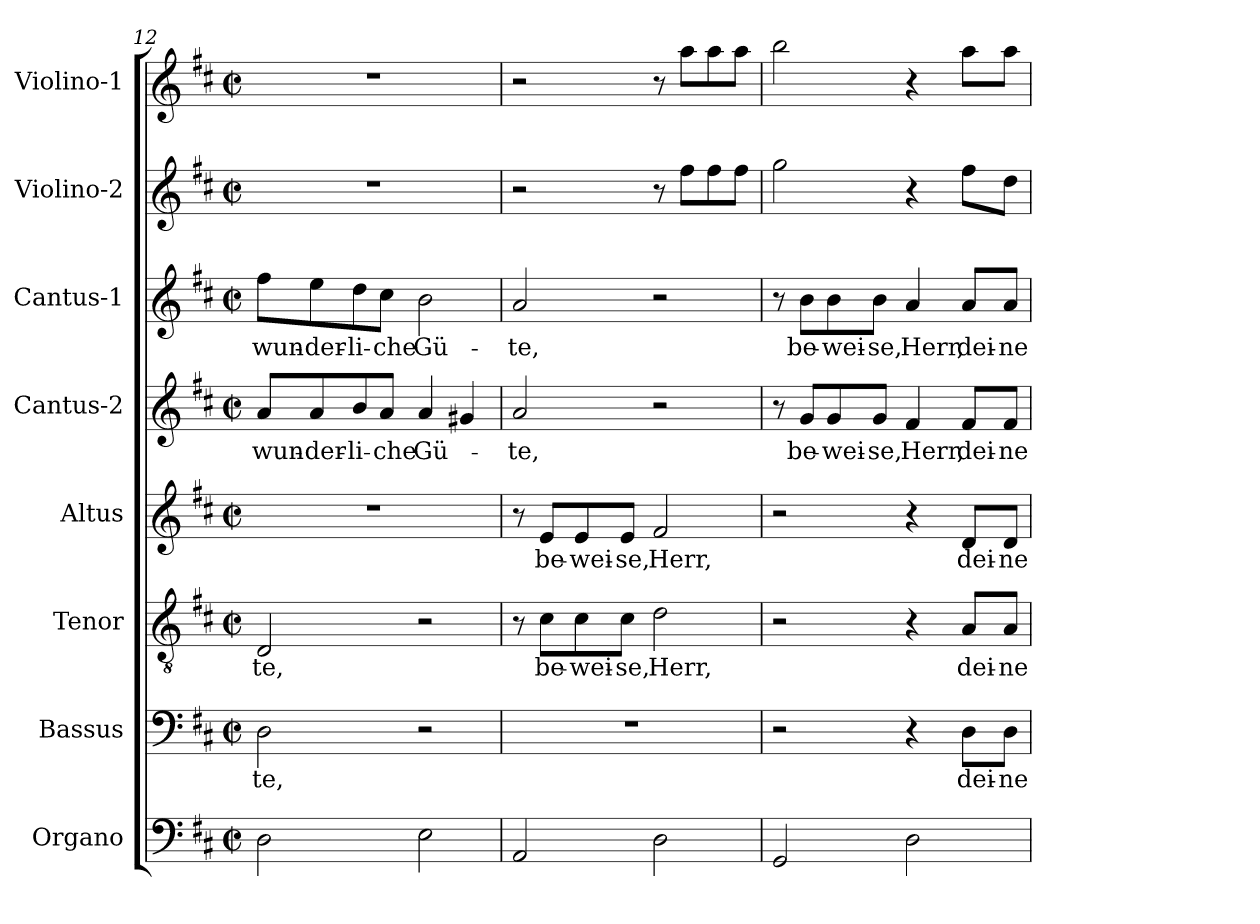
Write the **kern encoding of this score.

**kern	**kern	**text	**kern	**text	**kern	**text	**kern	**text	**kern	**text	**kern	**kern
*part8	*part7	*part7	*part6	*part6	*part5	*part5	*part4	*part4	*part3	*part3	*part2	*part1
*staff8	*staff7	*staff7	*staff6	*staff6	*staff5	*staff5	*staff4	*staff4	*staff3	*staff3	*staff2	*staff1
*I"Organo	*I"Bassus	*	*I"Tenor	*	*I"Altus	*	*I"Cantus-2	*	*I"Cantus-1	*	*I"Violino-2	*I"Violino-1
*I'Og	*I'B	*	*I'T	*	*I'A	*	*I'C2	*	*I'C1	*	*I'V2	*I'V1
*clefF4	*clefF4	*	*clefGv2	*	*clefG2	*	*clefG2	*	*clefG2	*	*clefG2	*clefG2
*k[f#c#]	*k[f#c#]	*	*k[f#c#]	*	*k[f#c#]	*	*k[f#c#]	*	*k[f#c#]	*	*k[f#c#]	*k[f#c#]
*D:	*D:	*	*D:	*	*D:	*	*D:	*	*D:	*	*D:	*D:
*M2/2	*M2/2	*	*M2/2	*	*M2/2	*	*M2/2	*	*M2/2	*	*M2/2	*M2/2
*met(c|)	*met(c|)	*	*met(c|)	*	*met(c|)	*	*met(c|)	*	*met(c|)	*	*met(c|)	*met(c|)
=12	=12	=12	=12	=12	=12	=12	=12	=12	=12	=12	=12	=12
!	!	!LO:LY:b	!	!	!	!	!	!	!	!	!	!
!	!	!	!	!LO:LY:b	!	!	!	!	!	!	!	!
!	!	!	!	!	!	!	!	!LO:LY:b	!	!	!	!
!	!	!	!	!	!	!	!	!	!	!LO:LY:b	!	!
2D\	2D\	-te,	2D/	-te,	1r	.	8a/L	wun-	8ff#\L	wun-	1r	1r
!	!	!	!	!	!	!	!	!LO:LY:b	!	!	!	!
!	!	!	!	!	!	!	!	!	!	!LO:LY:b	!	!
.	.	.	.	.	.	.	8a/	-der-	8ee\	-der-	.	.
!	!	!	!	!	!	!	!	!LO:LY:b	!	!	!	!
!	!	!	!	!	!	!	!	!	!	!LO:LY:b	!	!
.	.	.	.	.	.	.	8b/	-li-	8dd\	-li-	.	.
!	!	!	!	!	!	!	!	!LO:LY:b	!	!	!	!
!	!	!	!	!	!	!	!	!	!	!LO:LY:b	!	!
.	.	.	.	.	.	.	8a/J	-che	8cc#\J	-che	.	.
!	!	!	!	!	!	!	!	!LO:LY:b	!	!	!	!
!	!	!	!	!	!	!	!	!	!	!LO:LY:b	!	!
2E\	2r	.	2r	.	.	.	4a/	Gü-	2b\	Gü-	.	.
.	.	.	.	.	.	.	4g#X/	.	.	.	.	.
!!LO:LB:g=z
=13	=13	=13	=13	=13	=13	=13	=13	=13	=13	=13	=13	=13
!	!	!	!	!	!	!	!	!LO:LY:b	!	!	!	!
!	!	!	!	!	!	!	!	!	!	!LO:LY:b	!	!
2AA/	1r	.	8r	.	8r	.	2a/	-te,	2a/	-te,	2r	2r
!	!	!	!	!LO:LY:b	!	!	!	!	!	!	!	!
!	!	!	!	!	!	!LO:LY:b	!	!	!	!	!	!
.	.	.	8c#\L	be-	8e/L	be-	.	.	.	.	.	.
!	!	!	!	!LO:LY:b	!	!	!	!	!	!	!	!
!	!	!	!	!	!	!LO:LY:b	!	!	!	!	!	!
.	.	.	8c#\	-wei-	8e/	-wei-	.	.	.	.	.	.
!	!	!	!	!LO:LY:b	!	!	!	!	!	!	!	!
!	!	!	!	!	!	!LO:LY:b	!	!	!	!	!	!
.	.	.	8c#\J	-se,	8e/J	-se,	.	.	.	.	.	.
!	!	!	!	!LO:LY:b	!	!	!	!	!	!	!	!
!	!	!	!	!	!	!LO:LY:b	!	!	!	!	!	!
2D\	.	.	2d\	Herr,	2f#/	Herr,	2r	.	2r	.	8r	8r
.	.	.	.	.	.	.	.	.	.	.	8ff#\L	8aa\L
.	.	.	.	.	.	.	.	.	.	.	8ff#\	8aa\
.	.	.	.	.	.	.	.	.	.	.	8ff#\J	8aa\J
=14	=14	=14	=14	=14	=14	=14	=14	=14	=14	=14	=14	=14
2GG/	2r	.	2r	.	2r	.	8r	.	8r	.	2gg\	2bb\
!	!	!	!	!	!	!	!	!LO:LY:b	!	!	!	!
!	!	!	!	!	!	!	!	!	!	!LO:LY:b	!	!
.	.	.	.	.	.	.	8g/L	be-	8b\L	be-	.	.
!	!	!	!	!	!	!	!	!LO:LY:b	!	!	!	!
!	!	!	!	!	!	!	!	!	!	!LO:LY:b	!	!
.	.	.	.	.	.	.	8g/	-wei-	8b\	-wei-	.	.
!	!	!	!	!	!	!	!	!LO:LY:b	!	!	!	!
!	!	!	!	!	!	!	!	!	!	!LO:LY:b	!	!
.	.	.	.	.	.	.	8g/J	-se,	8b\J	-se,	.	.
!	!	!	!	!	!	!	!	!LO:LY:b	!	!	!	!
!	!	!	!	!	!	!	!	!	!	!LO:LY:b	!	!
2D\	4r	.	4r	.	4r	.	4f#/	Herr,	4a/	Herr,	4r	4r
!	!	!LO:LY:b	!	!	!	!	!	!	!	!	!	!
!	!	!	!	!LO:LY:b	!	!	!	!	!	!	!	!
!	!	!	!	!	!	!LO:LY:b	!	!	!	!	!	!
!	!	!	!	!	!	!	!	!LO:LY:b	!	!	!	!
!	!	!	!	!	!	!	!	!	!	!LO:LY:b	!	!
.	8D\L	dei-	8A/L	dei-	8d/L	dei-	8f#/L	dei-	8a/L	dei-	8ff#\L	8aa\L
!	!	!LO:LY:b	!	!	!	!	!	!	!	!	!	!
!	!	!	!	!LO:LY:b	!	!	!	!	!	!	!	!
!	!	!	!	!	!	!LO:LY:b	!	!	!	!	!	!
!	!	!	!	!	!	!	!	!LO:LY:b	!	!	!	!
!	!	!	!	!	!	!	!	!	!	!LO:LY:b	!	!
.	8D\J	-ne	8A/J	-ne	8d/J	-ne	8f#/J	-ne	8a/J	-ne	8dd\J	8aa\J
=	=	=	=	=	=	=	=	=	=	=	=	=
*-	*-	*-	*-	*-	*-	*-	*-	*-	*-	*-	*-	*-
